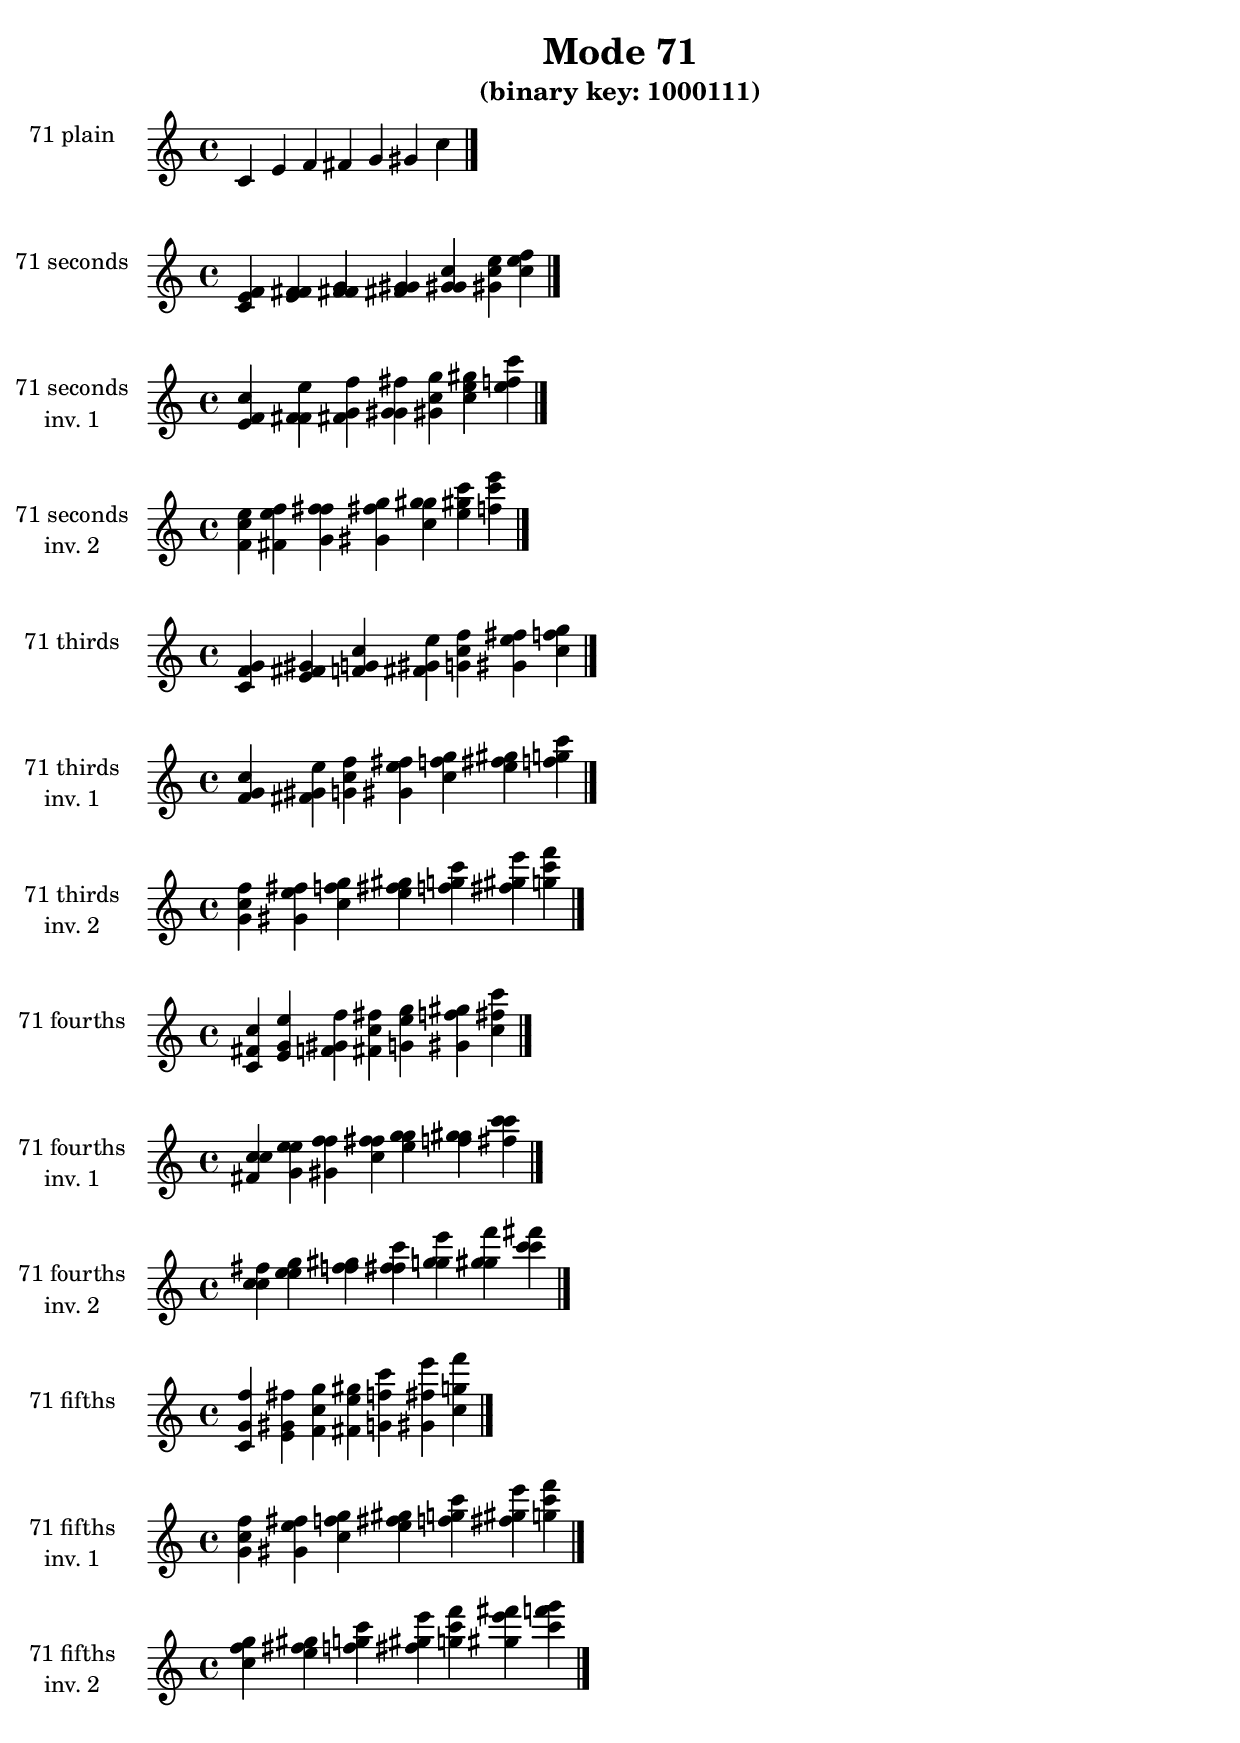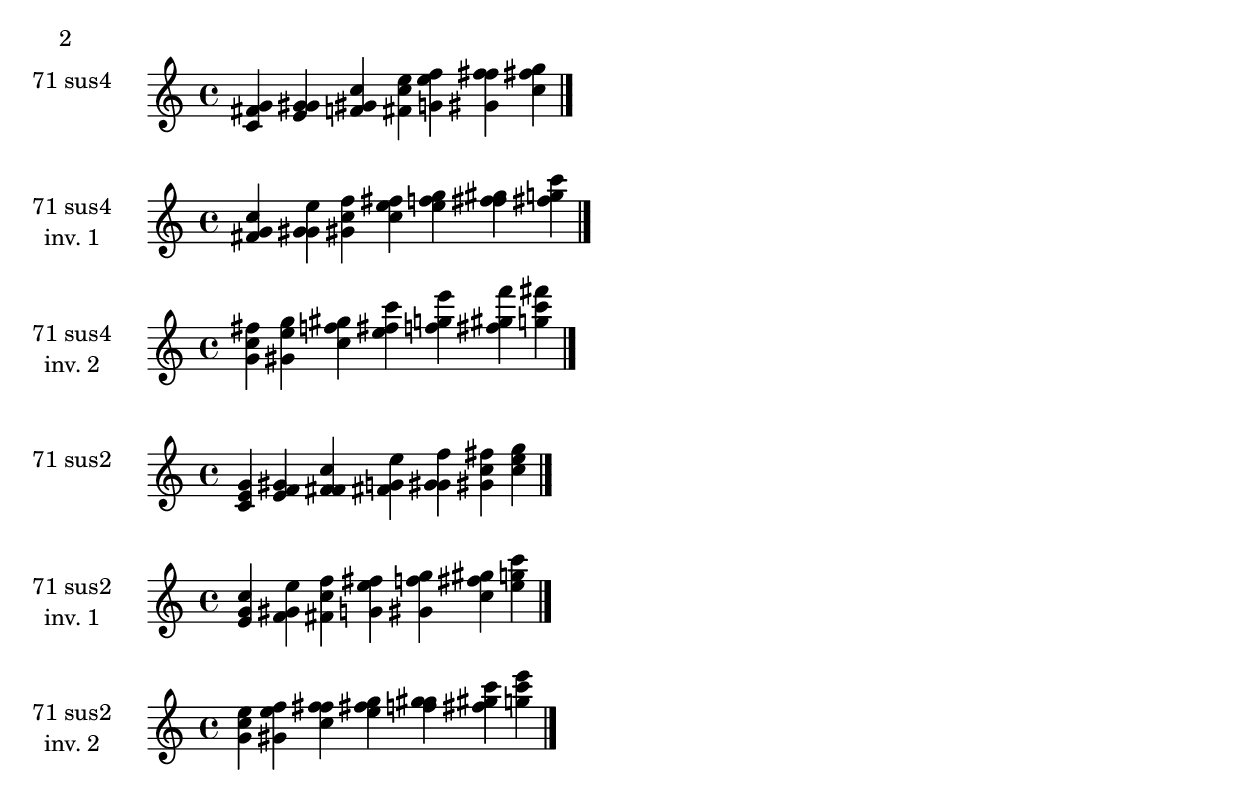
\version "2.19.0"

\header {
  title = "Mode 71"
  subtitle = "(binary key: 1000111)"
 %% Remove default LilyPond tagline
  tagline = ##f
}

\paper {
  #(set-paper-size "a4")
}

global = {
  \key c \major
  \time 4/4
  \tempo 4=100
}

\book {
  \score {
    \new Staff \with {
      instrumentName =  \markup { \column {
         \hcenter-in #14 \line { 71 plain }
         \hcenter-in #14 \line {  } } }
      midiInstrument = "oboe"
    } { \accidentalStyle "default"
        \cadenzaOn c' e' f' fis' g' gis' c''  \cadenzaOff \bar "|." }
    \layout { }
  }
  \score {
    \new Staff \with {
      instrumentName =  \markup { \column {
         \hcenter-in #14 \line { 71 seconds }
         \hcenter-in #14 \line {  } } }
      midiInstrument = "oboe"
    } { \accidentalStyle "default"
        \cadenzaOn <c' e' f'> <e' f' fis'> <f' fis' g'> <fis' g' gis'> <g' gis' c''> <gis' c'' e''> <c'' e'' f''>  \cadenzaOff \bar "|." }
    \layout { }
  }
  \score {
    \new Staff \with {
      instrumentName =  \markup { \column {
         \hcenter-in #14 \line { 71 seconds }
         \hcenter-in #14 \line { inv. 1 } } }
      midiInstrument = "oboe"
    } { \accidentalStyle "default"
        \cadenzaOn <e' f' c''> <f' fis' e''> <fis' g' f''> <g' gis' fis''> <gis' c'' g''> <c'' e'' gis''> <e'' f'' c'''>  \cadenzaOff \bar "|." }
    \layout { }
  }
  \score {
    \new Staff \with {
      instrumentName =  \markup { \column {
         \hcenter-in #14 \line { 71 seconds }
         \hcenter-in #14 \line { inv. 2 } } }
      midiInstrument = "oboe"
    } { \accidentalStyle "default"
        \cadenzaOn <f' c'' e''> <fis' e'' f''> <g' f'' fis''> <gis' fis'' g''> <c'' g'' gis''> <e'' gis'' c'''> <f'' c''' e'''>  \cadenzaOff \bar "|." }
    \layout { }
  }
  \score {
    \new Staff \with {
      instrumentName =  \markup { \column {
         \hcenter-in #14 \line { 71 thirds }
         \hcenter-in #14 \line {  } } }
      midiInstrument = "oboe"
    } { \accidentalStyle "default"
        \cadenzaOn <c' f' g'> <e' fis' gis'> <f' g' c''> <fis' gis' e''> <g' c'' f''> <gis' e'' fis''> <c'' f'' g''>  \cadenzaOff \bar "|." }
    \layout { }
  }
  \score {
    \new Staff \with {
      instrumentName =  \markup { \column {
         \hcenter-in #14 \line { 71 thirds }
         \hcenter-in #14 \line { inv. 1 } } }
      midiInstrument = "oboe"
    } { \accidentalStyle "default"
        \cadenzaOn <f' g' c''> <fis' gis' e''> <g' c'' f''> <gis' e'' fis''> <c'' f'' g''> <e'' fis'' gis''> <f'' g'' c'''>  \cadenzaOff \bar "|." }
    \layout { }
  }
  \score {
    \new Staff \with {
      instrumentName =  \markup { \column {
         \hcenter-in #14 \line { 71 thirds }
         \hcenter-in #14 \line { inv. 2 } } }
      midiInstrument = "oboe"
    } { \accidentalStyle "default"
        \cadenzaOn <g' c'' f''> <gis' e'' fis''> <c'' f'' g''> <e'' fis'' gis''> <f'' g'' c'''> <fis'' gis'' e'''> <g'' c''' f'''>  \cadenzaOff \bar "|." }
    \layout { }
  }
  \score {
    \new Staff \with {
      instrumentName =  \markup { \column {
         \hcenter-in #14 \line { 71 fourths }
         \hcenter-in #14 \line {  } } }
      midiInstrument = "oboe"
    } { \accidentalStyle "default"
        \cadenzaOn <c' fis' c''> <e' g' e''> <f' gis' f''> <fis' c'' fis''> <g' e'' g''> <gis' f'' gis''> <c'' fis'' c'''>  \cadenzaOff \bar "|." }
    \layout { }
  }
  \score {
    \new Staff \with {
      instrumentName =  \markup { \column {
         \hcenter-in #14 \line { 71 fourths }
         \hcenter-in #14 \line { inv. 1 } } }
      midiInstrument = "oboe"
    } { \accidentalStyle "default"
        \cadenzaOn <fis' c'' c''> <g' e'' e''> <gis' f'' f''> <c'' fis'' fis''> <e'' g'' g''> <f'' gis'' gis''> <fis'' c''' c'''>  \cadenzaOff \bar "|." }
    \layout { }
  }
  \score {
    \new Staff \with {
      instrumentName =  \markup { \column {
         \hcenter-in #14 \line { 71 fourths }
         \hcenter-in #14 \line { inv. 2 } } }
      midiInstrument = "oboe"
    } { \accidentalStyle "default"
        \cadenzaOn <c'' c'' fis''> <e'' e'' g''> <f'' f'' gis''> <fis'' fis'' c'''> <g'' g'' e'''> <gis'' gis'' f'''> <c''' c''' fis'''>  \cadenzaOff \bar "|." }
    \layout { }
  }
  \score {
    \new Staff \with {
      instrumentName =  \markup { \column {
         \hcenter-in #14 \line { 71 fifths }
         \hcenter-in #14 \line {  } } }
      midiInstrument = "oboe"
    } { \accidentalStyle "default"
        \cadenzaOn <c' g' f''> <e' gis' fis''> <f' c'' g''> <fis' e'' gis''> <g' f'' c'''> <gis' fis'' e'''> <c'' g'' f'''>  \cadenzaOff \bar "|." }
    \layout { }
  }
  \score {
    \new Staff \with {
      instrumentName =  \markup { \column {
         \hcenter-in #14 \line { 71 fifths }
         \hcenter-in #14 \line { inv. 1 } } }
      midiInstrument = "oboe"
    } { \accidentalStyle "default"
        \cadenzaOn <g' f'' c''> <gis' fis'' e''> <c'' g'' f''> <e'' gis'' fis''> <f'' c''' g''> <fis'' e''' gis''> <g'' f''' c'''>  \cadenzaOff \bar "|." }
    \layout { }
  }
  \score {
    \new Staff \with {
      instrumentName =  \markup { \column {
         \hcenter-in #14 \line { 71 fifths }
         \hcenter-in #14 \line { inv. 2 } } }
      midiInstrument = "oboe"
    } { \accidentalStyle "default"
        \cadenzaOn <f'' c'' g''> <fis'' e'' gis''> <g'' f'' c'''> <gis'' fis'' e'''> <c''' g'' f'''> <e''' gis'' fis'''> <f''' c''' g'''>  \cadenzaOff \bar "|." }
    \layout { }
  }
  \score {
    \new Staff \with {
      instrumentName =  \markup { \column {
         \hcenter-in #14 \line { 71 sus4 }
         \hcenter-in #14 \line {  } } }
      midiInstrument = "oboe"
    } { \accidentalStyle "default"
        \cadenzaOn <c' fis' g'> <e' g' gis'> <f' gis' c''> <fis' c'' e''> <g' e'' f''> <gis' f'' fis''> <c'' fis'' g''>  \cadenzaOff \bar "|." }
    \layout { }
  }
  \score {
    \new Staff \with {
      instrumentName =  \markup { \column {
         \hcenter-in #14 \line { 71 sus4 }
         \hcenter-in #14 \line { inv. 1 } } }
      midiInstrument = "oboe"
    } { \accidentalStyle "default"
        \cadenzaOn <fis' g' c''> <g' gis' e''> <gis' c'' f''> <c'' e'' fis''> <e'' f'' g''> <f'' fis'' gis''> <fis'' g'' c'''>  \cadenzaOff \bar "|." }
    \layout { }
  }
  \score {
    \new Staff \with {
      instrumentName =  \markup { \column {
         \hcenter-in #14 \line { 71 sus4 }
         \hcenter-in #14 \line { inv. 2 } } }
      midiInstrument = "oboe"
    } { \accidentalStyle "default"
        \cadenzaOn <g' c'' fis''> <gis' e'' g''> <c'' f'' gis''> <e'' fis'' c'''> <f'' g'' e'''> <fis'' gis'' f'''> <g'' c''' fis'''>  \cadenzaOff \bar "|." }
    \layout { }
  }
  \score {
    \new Staff \with {
      instrumentName =  \markup { \column {
         \hcenter-in #14 \line { 71 sus2 }
         \hcenter-in #14 \line {  } } }
      midiInstrument = "oboe"
    } { \accidentalStyle "default"
        \cadenzaOn <c' e' g'> <e' f' gis'> <f' fis' c''> <fis' g' e''> <g' gis' f''> <gis' c'' fis''> <c'' e'' g''>  \cadenzaOff \bar "|." }
    \layout { }
  }
  \score {
    \new Staff \with {
      instrumentName =  \markup { \column {
         \hcenter-in #14 \line { 71 sus2 }
         \hcenter-in #14 \line { inv. 1 } } }
      midiInstrument = "oboe"
    } { \accidentalStyle "default"
        \cadenzaOn <e' g' c''> <f' gis' e''> <fis' c'' f''> <g' e'' fis''> <gis' f'' g''> <c'' fis'' gis''> <e'' g'' c'''>  \cadenzaOff \bar "|." }
    \layout { }
  }
  \score {
    \new Staff \with {
      instrumentName =  \markup { \column {
         \hcenter-in #14 \line { 71 sus2 }
         \hcenter-in #14 \line { inv. 2 } } }
      midiInstrument = "oboe"
    } { \accidentalStyle "default"
        \cadenzaOn <g' c'' e''> <gis' e'' f''> <c'' f'' fis''> <e'' fis'' g''> <f'' g'' gis''> <fis'' gis'' c'''> <g'' c''' e'''>  \cadenzaOff \bar "|." }
    \layout { }
  }
}

\book {
  \bookOutputSuffix "plain_"
  \score {
    \new Staff \with {
      instrumentName =  \markup { \column {
         \hcenter-in #14 \line { 71 plain }
         \hcenter-in #14 \line {  } } }
      midiInstrument = "oboe"
    } { \accidentalStyle "default"
        \cadenzaOn c' e' f' fis' g' gis' c''  \cadenzaOff \bar "|." }
    \midi { }
  }
}
\book {
  \bookOutputSuffix "seconds_"
  \score {
    \new Staff \with {
      instrumentName =  \markup { \column {
         \hcenter-in #14 \line { 71 seconds }
         \hcenter-in #14 \line {  } } }
      midiInstrument = "oboe"
    } { \accidentalStyle "default"
        \cadenzaOn <c' e' f'> <e' f' fis'> <f' fis' g'> <fis' g' gis'> <g' gis' c''> <gis' c'' e''> <c'' e'' f''>  \cadenzaOff \bar "|." }
    \midi { }
  }
}
\book {
  \bookOutputSuffix "seconds_inv. 1"
  \score {
    \new Staff \with {
      instrumentName =  \markup { \column {
         \hcenter-in #14 \line { 71 seconds }
         \hcenter-in #14 \line { inv. 1 } } }
      midiInstrument = "oboe"
    } { \accidentalStyle "default"
        \cadenzaOn <e' f' c''> <f' fis' e''> <fis' g' f''> <g' gis' fis''> <gis' c'' g''> <c'' e'' gis''> <e'' f'' c'''>  \cadenzaOff \bar "|." }
    \midi { }
  }
}
\book {
  \bookOutputSuffix "seconds_inv. 2"
  \score {
    \new Staff \with {
      instrumentName =  \markup { \column {
         \hcenter-in #14 \line { 71 seconds }
         \hcenter-in #14 \line { inv. 2 } } }
      midiInstrument = "oboe"
    } { \accidentalStyle "default"
        \cadenzaOn <f' c'' e''> <fis' e'' f''> <g' f'' fis''> <gis' fis'' g''> <c'' g'' gis''> <e'' gis'' c'''> <f'' c''' e'''>  \cadenzaOff \bar "|." }
    \midi { }
  }
}
\book {
  \bookOutputSuffix "thirds_"
  \score {
    \new Staff \with {
      instrumentName =  \markup { \column {
         \hcenter-in #14 \line { 71 thirds }
         \hcenter-in #14 \line {  } } }
      midiInstrument = "oboe"
    } { \accidentalStyle "default"
        \cadenzaOn <c' f' g'> <e' fis' gis'> <f' g' c''> <fis' gis' e''> <g' c'' f''> <gis' e'' fis''> <c'' f'' g''>  \cadenzaOff \bar "|." }
    \midi { }
  }
}
\book {
  \bookOutputSuffix "thirds_inv. 1"
  \score {
    \new Staff \with {
      instrumentName =  \markup { \column {
         \hcenter-in #14 \line { 71 thirds }
         \hcenter-in #14 \line { inv. 1 } } }
      midiInstrument = "oboe"
    } { \accidentalStyle "default"
        \cadenzaOn <f' g' c''> <fis' gis' e''> <g' c'' f''> <gis' e'' fis''> <c'' f'' g''> <e'' fis'' gis''> <f'' g'' c'''>  \cadenzaOff \bar "|." }
    \midi { }
  }
}
\book {
  \bookOutputSuffix "thirds_inv. 2"
  \score {
    \new Staff \with {
      instrumentName =  \markup { \column {
         \hcenter-in #14 \line { 71 thirds }
         \hcenter-in #14 \line { inv. 2 } } }
      midiInstrument = "oboe"
    } { \accidentalStyle "default"
        \cadenzaOn <g' c'' f''> <gis' e'' fis''> <c'' f'' g''> <e'' fis'' gis''> <f'' g'' c'''> <fis'' gis'' e'''> <g'' c''' f'''>  \cadenzaOff \bar "|." }
    \midi { }
  }
}
\book {
  \bookOutputSuffix "fourths_"
  \score {
    \new Staff \with {
      instrumentName =  \markup { \column {
         \hcenter-in #14 \line { 71 fourths }
         \hcenter-in #14 \line {  } } }
      midiInstrument = "oboe"
    } { \accidentalStyle "default"
        \cadenzaOn <c' fis' c''> <e' g' e''> <f' gis' f''> <fis' c'' fis''> <g' e'' g''> <gis' f'' gis''> <c'' fis'' c'''>  \cadenzaOff \bar "|." }
    \midi { }
  }
}
\book {
  \bookOutputSuffix "fourths_inv. 1"
  \score {
    \new Staff \with {
      instrumentName =  \markup { \column {
         \hcenter-in #14 \line { 71 fourths }
         \hcenter-in #14 \line { inv. 1 } } }
      midiInstrument = "oboe"
    } { \accidentalStyle "default"
        \cadenzaOn <fis' c'' c''> <g' e'' e''> <gis' f'' f''> <c'' fis'' fis''> <e'' g'' g''> <f'' gis'' gis''> <fis'' c''' c'''>  \cadenzaOff \bar "|." }
    \midi { }
  }
}
\book {
  \bookOutputSuffix "fourths_inv. 2"
  \score {
    \new Staff \with {
      instrumentName =  \markup { \column {
         \hcenter-in #14 \line { 71 fourths }
         \hcenter-in #14 \line { inv. 2 } } }
      midiInstrument = "oboe"
    } { \accidentalStyle "default"
        \cadenzaOn <c'' c'' fis''> <e'' e'' g''> <f'' f'' gis''> <fis'' fis'' c'''> <g'' g'' e'''> <gis'' gis'' f'''> <c''' c''' fis'''>  \cadenzaOff \bar "|." }
    \midi { }
  }
}
\book {
  \bookOutputSuffix "fifths_"
  \score {
    \new Staff \with {
      instrumentName =  \markup { \column {
         \hcenter-in #14 \line { 71 fifths }
         \hcenter-in #14 \line {  } } }
      midiInstrument = "oboe"
    } { \accidentalStyle "default"
        \cadenzaOn <c' g' f''> <e' gis' fis''> <f' c'' g''> <fis' e'' gis''> <g' f'' c'''> <gis' fis'' e'''> <c'' g'' f'''>  \cadenzaOff \bar "|." }
    \midi { }
  }
}
\book {
  \bookOutputSuffix "fifths_inv. 1"
  \score {
    \new Staff \with {
      instrumentName =  \markup { \column {
         \hcenter-in #14 \line { 71 fifths }
         \hcenter-in #14 \line { inv. 1 } } }
      midiInstrument = "oboe"
    } { \accidentalStyle "default"
        \cadenzaOn <g' f'' c''> <gis' fis'' e''> <c'' g'' f''> <e'' gis'' fis''> <f'' c''' g''> <fis'' e''' gis''> <g'' f''' c'''>  \cadenzaOff \bar "|." }
    \midi { }
  }
}
\book {
  \bookOutputSuffix "fifths_inv. 2"
  \score {
    \new Staff \with {
      instrumentName =  \markup { \column {
         \hcenter-in #14 \line { 71 fifths }
         \hcenter-in #14 \line { inv. 2 } } }
      midiInstrument = "oboe"
    } { \accidentalStyle "default"
        \cadenzaOn <f'' c'' g''> <fis'' e'' gis''> <g'' f'' c'''> <gis'' fis'' e'''> <c''' g'' f'''> <e''' gis'' fis'''> <f''' c''' g'''>  \cadenzaOff \bar "|." }
    \midi { }
  }
}
\book {
  \bookOutputSuffix "sus4_"
  \score {
    \new Staff \with {
      instrumentName =  \markup { \column {
         \hcenter-in #14 \line { 71 sus4 }
         \hcenter-in #14 \line {  } } }
      midiInstrument = "oboe"
    } { \accidentalStyle "default"
        \cadenzaOn <c' fis' g'> <e' g' gis'> <f' gis' c''> <fis' c'' e''> <g' e'' f''> <gis' f'' fis''> <c'' fis'' g''>  \cadenzaOff \bar "|." }
    \midi { }
  }
}
\book {
  \bookOutputSuffix "sus4_inv. 1"
  \score {
    \new Staff \with {
      instrumentName =  \markup { \column {
         \hcenter-in #14 \line { 71 sus4 }
         \hcenter-in #14 \line { inv. 1 } } }
      midiInstrument = "oboe"
    } { \accidentalStyle "default"
        \cadenzaOn <fis' g' c''> <g' gis' e''> <gis' c'' f''> <c'' e'' fis''> <e'' f'' g''> <f'' fis'' gis''> <fis'' g'' c'''>  \cadenzaOff \bar "|." }
    \midi { }
  }
}
\book {
  \bookOutputSuffix "sus4_inv. 2"
  \score {
    \new Staff \with {
      instrumentName =  \markup { \column {
         \hcenter-in #14 \line { 71 sus4 }
         \hcenter-in #14 \line { inv. 2 } } }
      midiInstrument = "oboe"
    } { \accidentalStyle "default"
        \cadenzaOn <g' c'' fis''> <gis' e'' g''> <c'' f'' gis''> <e'' fis'' c'''> <f'' g'' e'''> <fis'' gis'' f'''> <g'' c''' fis'''>  \cadenzaOff \bar "|." }
    \midi { }
  }
}
\book {
  \bookOutputSuffix "sus2_"
  \score {
    \new Staff \with {
      instrumentName =  \markup { \column {
         \hcenter-in #14 \line { 71 sus2 }
         \hcenter-in #14 \line {  } } }
      midiInstrument = "oboe"
    } { \accidentalStyle "default"
        \cadenzaOn <c' e' g'> <e' f' gis'> <f' fis' c''> <fis' g' e''> <g' gis' f''> <gis' c'' fis''> <c'' e'' g''>  \cadenzaOff \bar "|." }
    \midi { }
  }
}
\book {
  \bookOutputSuffix "sus2_inv. 1"
  \score {
    \new Staff \with {
      instrumentName =  \markup { \column {
         \hcenter-in #14 \line { 71 sus2 }
         \hcenter-in #14 \line { inv. 1 } } }
      midiInstrument = "oboe"
    } { \accidentalStyle "default"
        \cadenzaOn <e' g' c''> <f' gis' e''> <fis' c'' f''> <g' e'' fis''> <gis' f'' g''> <c'' fis'' gis''> <e'' g'' c'''>  \cadenzaOff \bar "|." }
    \midi { }
  }
}
\book {
  \bookOutputSuffix "sus2_inv. 2"
  \score {
    \new Staff \with {
      instrumentName =  \markup { \column {
         \hcenter-in #14 \line { 71 sus2 }
         \hcenter-in #14 \line { inv. 2 } } }
      midiInstrument = "oboe"
    } { \accidentalStyle "default"
        \cadenzaOn <g' c'' e''> <gis' e'' f''> <c'' f'' fis''> <e'' fis'' g''> <f'' g'' gis''> <fis'' gis'' c'''> <g'' c''' e'''>  \cadenzaOff \bar "|." }
    \midi { }
  }
}
